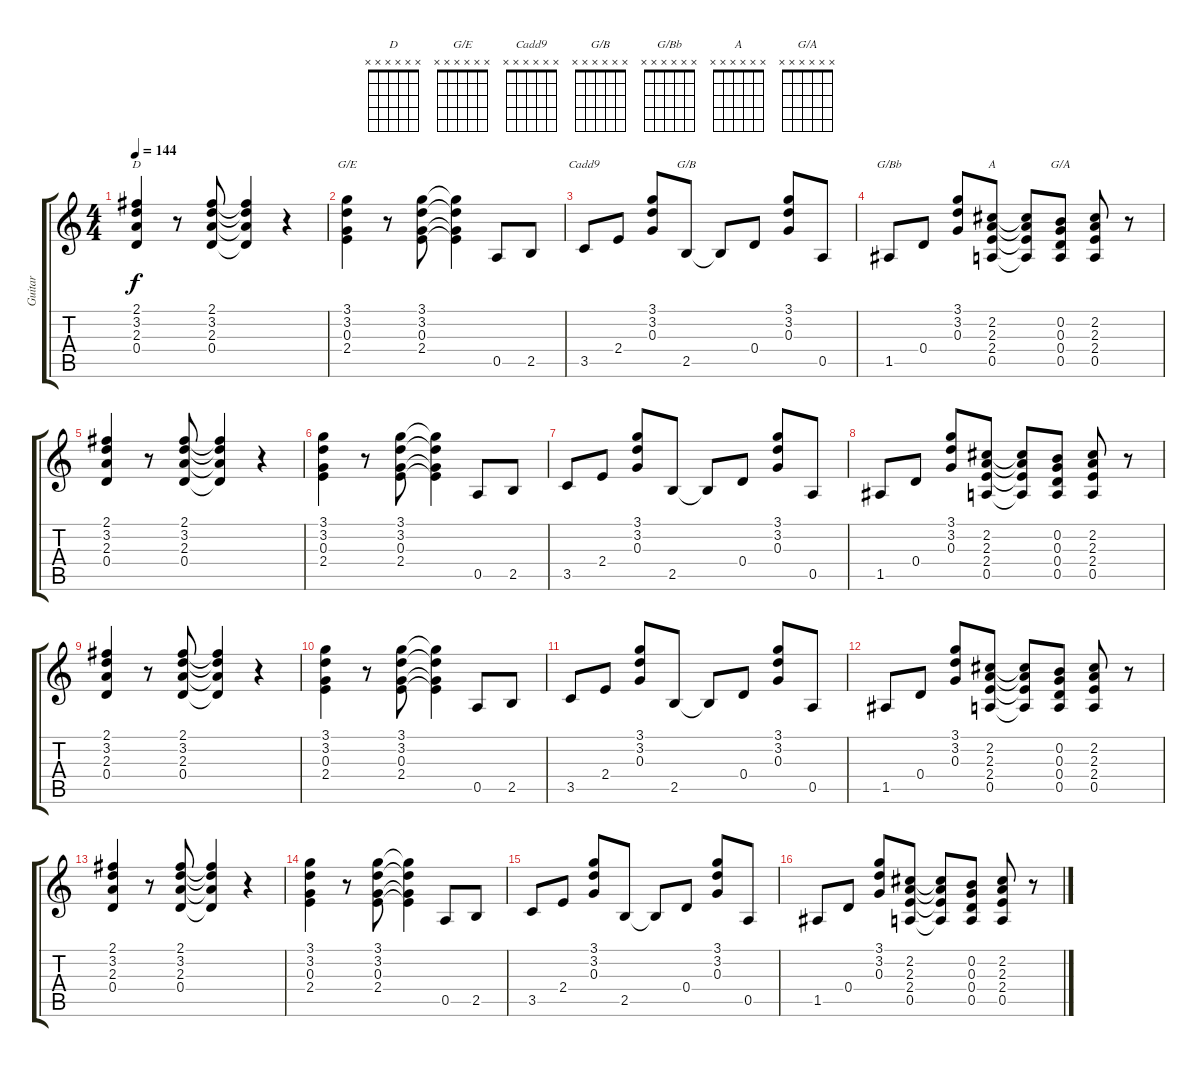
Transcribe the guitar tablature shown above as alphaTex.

\track ("Guitar" "Guitar") {instrument distortionguitar}
\staff {score tabs}
\tuning (E4 B3 G3 D3 A2 E2) {hide}
\chord ("D" x x x x x x)
\chord ("G/E" x x x x x x)
\chord ("Cadd9" x x x x x x)
\chord ("G/B" x x x x x x)
\chord ("G/Bb" x x x x x x)
\chord ("A" x x x x x x)
\chord ("G/A" x x x x x x)
\ts (4 4)
\tempo 144
\clef g2
\ks c
(2.1 3.2 2.3 0.4).4{ch "D" dy f} r.8 (2.1 3.2 2.3 0.4).8 (2.1{t} 3.2{t} 2.3{t} 0.4{t}).4 r.4 |
(3.1 3.2 0.3 2.4).4{ch "G/E"} r.8 (3.1 3.2 0.3 2.4).8 (3.1{t} 3.2{t} 0.3{t} 2.4{t}).4 0.5.8 2.5.8 |
3.5.8{ch "Cadd9"} 2.4.8 (3.1 3.2 0.3).8 2.5.8{ch "G/B"} 2.5{t}.8 0.4.8 (3.1 3.2 0.3).8 0.5.8 |
1.5.8{ch "G/Bb"} 0.4.8 (3.1 3.2 0.3).8 (2.2 2.3 2.4 0.5).8{ch "A"} (2.2{t} 2.3{t} 2.4{t} 0.5{t}).8 (0.2 0.3 0.4 0.5).8{ch "G/A"} (2.2 2.3 2.4 0.5).8 r.8 |
(2.1 3.2 2.3 0.4).4 r.8 (2.1 3.2 2.3 0.4).8 (2.1{t} 3.2{t} 2.3{t} 0.4{t}).4 r.4 |
(3.1 3.2 0.3 2.4).4 r.8 (3.1 3.2 0.3 2.4).8 (3.1{t} 3.2{t} 0.3{t} 2.4{t}).4 0.5.8 2.5.8 |
3.5.8 2.4.8 (3.1 3.2 0.3).8 2.5.8 2.5{t}.8 0.4.8 (3.1 3.2 0.3).8 0.5.8 |
1.5.8 0.4.8 (3.1 3.2 0.3).8 (2.2 2.3 2.4 0.5).8 (2.2{t} 2.3{t} 2.4{t} 0.5{t}).8 (0.2 0.3 0.4 0.5).8 (2.2 2.3 2.4 0.5).8 r.8 |
(2.1 3.2 2.3 0.4).4 r.8 (2.1 3.2 2.3 0.4).8 (2.1{t} 3.2{t} 2.3{t} 0.4{t}).4 r.4 |
(3.1 3.2 0.3 2.4).4 r.8 (3.1 3.2 0.3 2.4).8 (3.1{t} 3.2{t} 0.3{t} 2.4{t}).4 0.5.8 2.5.8 |
3.5.8 2.4.8 (3.1 3.2 0.3).8 2.5.8 2.5{t}.8 0.4.8 (3.1 3.2 0.3).8 0.5.8 |
1.5.8 0.4.8 (3.1 3.2 0.3).8 (2.2 2.3 2.4 0.5).8 (2.2{t} 2.3{t} 2.4{t} 0.5{t}).8 (0.2 0.3 0.4 0.5).8 (2.2 2.3 2.4 0.5).8 r.8 |
(2.1 3.2 2.3 0.4).4 r.8 (2.1 3.2 2.3 0.4).8 (2.1{t} 3.2{t} 2.3{t} 0.4{t}).4 r.4 |
(3.1 3.2 0.3 2.4).4 r.8 (3.1 3.2 0.3 2.4).8 (3.1{t} 3.2{t} 0.3{t} 2.4{t}).4 0.5.8 2.5.8 |
3.5.8 2.4.8 (3.1 3.2 0.3).8 2.5.8 2.5{t}.8 0.4.8 (3.1 3.2 0.3).8 0.5.8 |
1.5.8 0.4.8 (3.1 3.2 0.3).8 (2.2 2.3 2.4 0.5).8 (2.2{t} 2.3{t} 2.4{t} 0.5{t}).8 (0.2 0.3 0.4 0.5).8 (2.2 2.3 2.4 0.5).8 r.8
